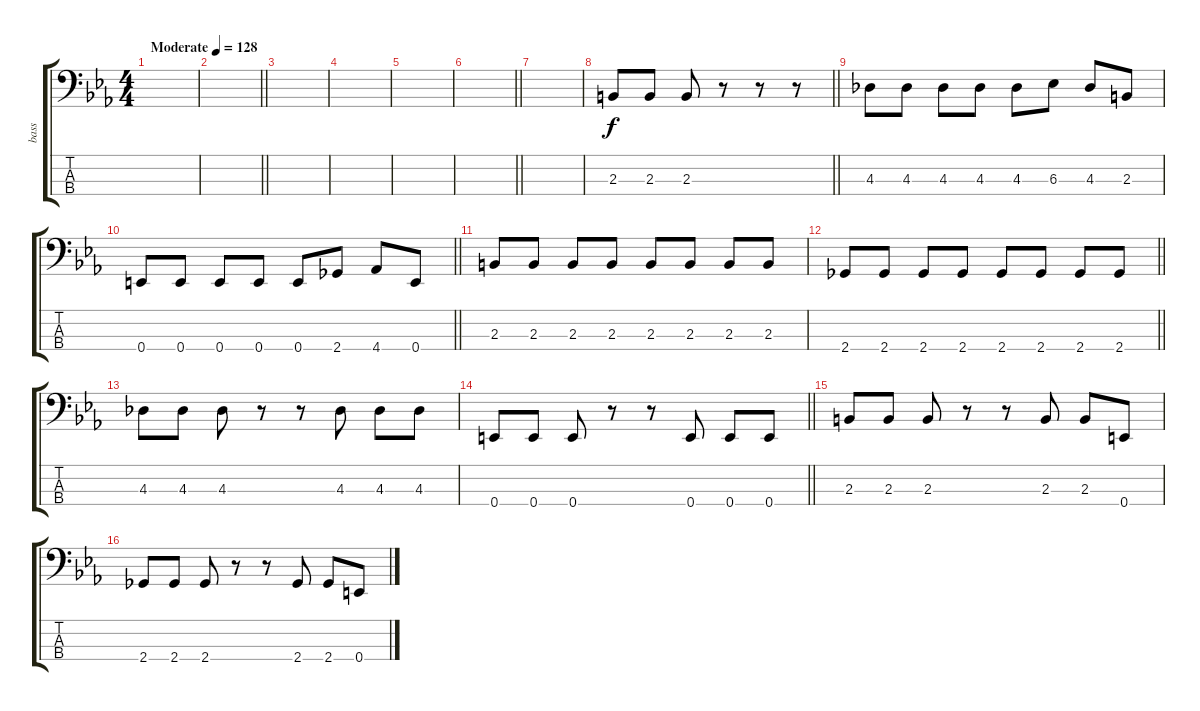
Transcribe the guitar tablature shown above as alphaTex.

\track ("bass" "bass") {instrument electricbasspick}
\staff {score tabs}
\tuning (G2 D2 A1 E1) {hide}
\ts (4 4)
\tempo (128 "Moderate")
\clef f4
\ks eb
|
\barLineRight lightlight
|
|
|
|
\barLineRight lightlight
|
|
\barLineRight lightlight
2.3.8 2.3.8 2.3.8 r.8 r.8 r.8 |
4.3.8 4.3.8 4.3.8 4.3.8 4.3.8 6.3.8 4.3.8 2.3.8 |
\barLineRight lightlight
0.4.8 0.4.8 0.4.8 0.4.8 0.4.8 2.4.8 4.4.8 0.4.8 |
2.3.8 2.3.8 2.3.8 2.3.8 2.3.8 2.3.8 2.3.8 2.3.8 |
\barLineRight lightlight
2.4.8 2.4.8 2.4.8 2.4.8 2.4.8 2.4.8 2.4.8 2.4.8 |
4.3.8 4.3.8 4.3.8 r.8 r.8 4.3.8 4.3.8 4.3.8 |
\barLineRight lightlight
0.4.8 0.4.8 0.4.8 r.8 r.8 0.4.8 0.4.8 0.4.8 |
2.3.8 2.3.8 2.3.8 r.8 r.8 2.3.8 2.3.8 0.4.8 |
2.4.8 2.4.8 2.4.8 r.8 r.8 2.4.8 2.4.8 0.4.8
